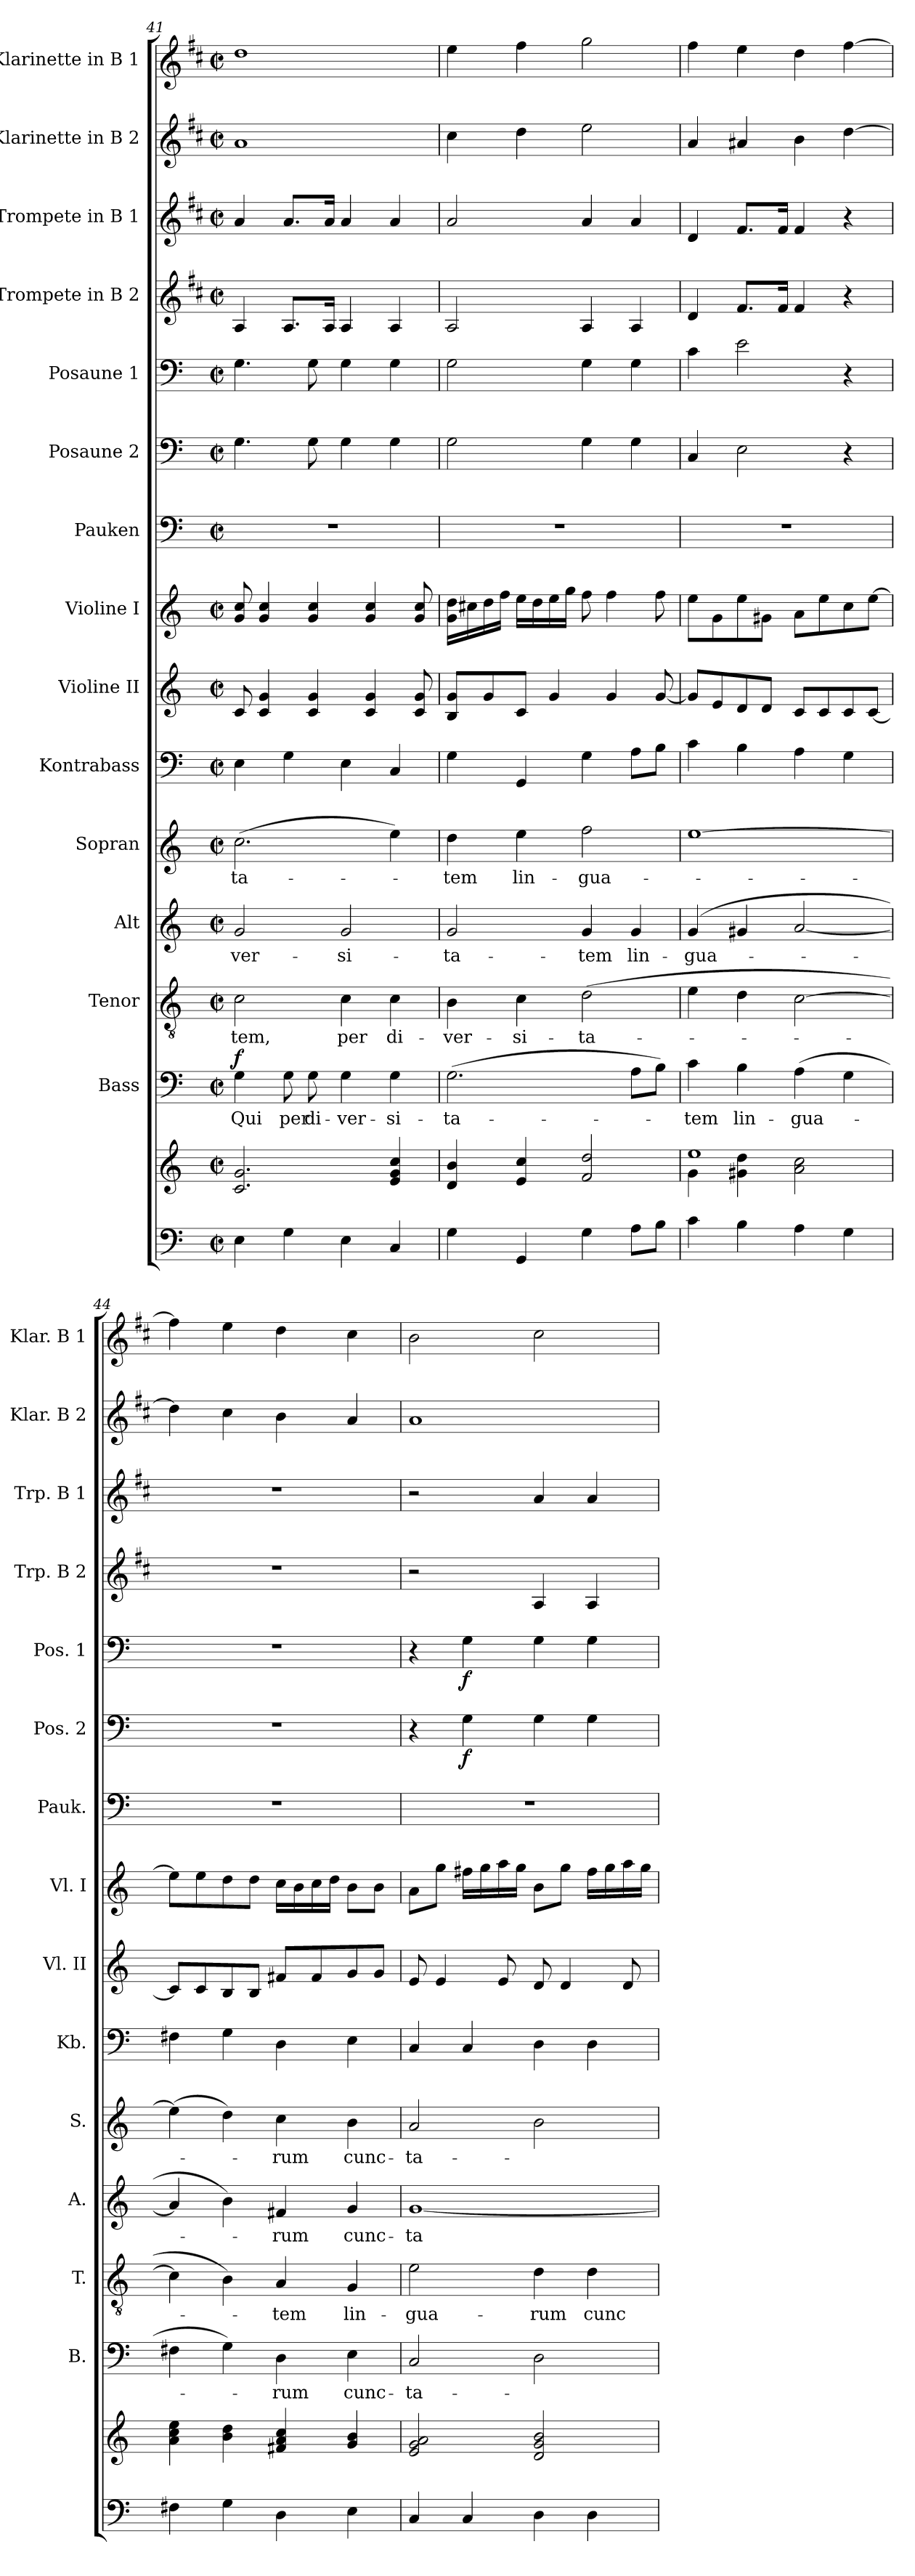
**kern	**kern	**kern	**text	**dynam	**kern	**text	**kern	**text	**kern	**text	**kern	**kern	**kern	**kern	**kern	**dynam	**kern	**dynam	**kern	**kern	**kern	**kern
*part15	*part15	*part14	*part14	*part14	*part13	*part13	*part12	*part12	*part11	*part11	*part10	*part9	*part8	*part7	*part6	*part6	*part5	*part5	*part4	*part3	*part2	*part1
*staff16	*staff15	*staff14	*staff14	*staff14	*staff13	*staff13	*staff12	*staff12	*staff11	*staff11	*staff10	*staff9	*staff8	*staff7	*staff6	*staff6	*staff5	*staff5	*staff4	*staff3	*staff2	*staff1
*	*	*I"Bass	*	*	*I"Tenor	*	*I"Alt	*	*I"Sopran	*	*I"Kontrabass	*I"Violine II	*I"Violine I	*I"Pauken	*I"Posaune 2	*	*I"Posaune 1	*	*I"Trompete in B 2	*I"Trompete in B 1	*I"Klarinette in B 2	*I"Klarinette in B 1
*	*	*I'B.	*	*	*I'T.	*	*I'A.	*	*I'S.	*	*I'Kb.	*I'Vl. II	*I'Vl. I	*I'Pauk.	*I'Pos. 2	*	*I'Pos. 1	*	*I'Trp. B 2	*I'Trp. B 1	*I'Klar. B 2	*I'Klar. B 1
!!LO:PB:g=z
*clefF4	*clefG2	*clefF4	*	*	*clefGv2	*	*clefG2	*	*clefG2	*	*clefF4	*clefG2	*clefG2	*clefF4	*clefF4	*	*clefF4	*	*clefG2	*clefG2	*clefG2	*clefG2
*	*	*	*	*	*	*	*	*	*	*	*ITrd7c12	*	*	*	*	*	*	*	*ITrd1c2	*ITrd1c2	*ITrd1c2	*ITrd1c2
*k[]	*k[]	*k[]	*	*	*k[]	*	*k[]	*	*k[]	*	*k[]	*k[]	*k[]	*k[]	*k[]	*	*k[]	*	*k[]	*k[]	*k[]	*k[]
*C:	*C:	*C:	*	*	*C:	*	*C:	*	*C:	*	*C:	*C:	*C:	*C:	*C:	*	*C:	*	*C:	*C:	*C:	*C:
*M2/2	*M2/2	*M2/2	*	*	*M2/2	*	*M2/2	*	*M2/2	*	*M2/2	*M2/2	*M2/2	*M2/2	*M2/2	*	*M2/2	*	*M2/2	*M2/2	*M2/2	*M2/2
*met(c|)	*met(c|)	*met(c|)	*	*	*met(c|)	*	*met(c|)	*	*met(c|)	*	*met(c|)	*met(c|)	*met(c|)	*met(c|)	*met(c|)	*	*met(c|)	*	*met(c|)	*met(c|)	*met(c|)	*met(c|)
=41	=41	=41	=41	=41	=41	=41	=41	=41	=41	=41	=41	=41	=41	=41	=41	=41	=41	=41	=41	=41	=41	=41
!	!	!	!LO:LY:b	!LO:DY:a	!	!LO:LY:b	!	!LO:LY:b	!	!LO:LY:b	!	!	!	!	!	!	!	!	!	!	!	!
4E\	2.c/ 2.g/	4G\	Qui	f	2c\	-tem,	2g/	-ver-	(>2.cc\	-ta-	4EE\	8c/	8g/ 8cc/	1r	4.G\	.	4.G\	.	4G/	4g/	1g	1cc
.	.	.	.	.	.	.	.	.	.	.	.	4c/ 4g/	4g/ 4cc/	.	.	.	.	.	.	.	.	.
!	!	!	!LO:LY:b	!	!	!	!	!	!	!	!	!	!	!	!	!	!	!	!	!	!	!
4G\	.	8G\	per	.	.	.	.	.	.	.	4GG\	.	.	.	.	.	.	.	8.G/L	8.g/L	.	.
!	!	!	!LO:LY:b	!	!	!	!	!	!	!	!	!	!	!	!	!	!	!	!	!	!	!
.	.	8G\	di-	.	.	.	.	.	.	.	.	4c/ 4g/	4g/ 4cc/	.	8G\	.	8G\	.	.	.	.	.
.	.	.	.	.	.	.	.	.	.	.	.	.	.	.	.	.	.	.	16G/Jk	16g/Jk	.	.
!	!	!	!LO:LY:b	!	!	!LO:LY:b	!	!LO:LY:b	!	!	!	!	!	!	!	!	!	!	!	!	!	!
4E\	.	4G\	-ver-	.	4c\	per	2g/	-si-	.	.	4EE\	.	.	.	4G\	.	4G\	.	4G/	4g/	.	.
.	.	.	.	.	.	.	.	.	.	.	.	4c/ 4g/	4g/ 4cc/	.	.	.	.	.	.	.	.	.
!	!	!	!LO:LY:b	!	!	!LO:LY:b	!	!	!	!	!	!	!	!	!	!	!	!	!	!	!	!
4C/	4e/ 4g/ 4cc/	4G\	-si-	.	4c\	di-	.	.	4ee\)	.	4CC/	.	.	.	4G\	.	4G\	.	4G/	4g/	.	.
.	.	.	.	.	.	.	.	.	.	.	.	8c/ 8g/	8g/ 8cc/	.	.	.	.	.	.	.	.	.
=42	=42	=42	=42	=42	=42	=42	=42	=42	=42	=42	=42	=42	=42	=42	=42	=42	=42	=42	=42	=42	=42	=42
!	!	!	!LO:LY:b	!	!	!LO:LY:b	!	!LO:LY:b	!	!LO:LY:b	!	!	!	!	!	!	!	!	!	!	!	!
4G\	4d/ 4b/	(>2.G\	-ta-	.	4B\	-ver-	2g/	-ta-	4dd\	-tem	4GG\	8B/ 8g/L	16g\ 16dd\LL	1r	2G\	.	2G\	.	2G/	2g/	4b\	4dd\
.	.	.	.	.	.	.	.	.	.	.	.	.	16cc#X\	.	.	.	.	.	.	.	.	.
.	.	.	.	.	.	.	.	.	.	.	.	8g/	16dd\	.	.	.	.	.	.	.	.	.
.	.	.	.	.	.	.	.	.	.	.	.	.	16ff\JJ	.	.	.	.	.	.	.	.	.
!	!	!	!	!	!	!LO:LY:b	!	!	!	!LO:LY:b	!	!	!	!	!	!	!	!	!	!	!	!
4GG/	4e/ 4cc/	.	.	.	4c\	-si-	.	.	4ee\	lin-	4GGG/	8c/J	16ee\LL	.	.	.	.	.	.	.	4cc\	4ee\
.	.	.	.	.	.	.	.	.	.	.	.	.	16dd\	.	.	.	.	.	.	.	.	.
.	.	.	.	.	.	.	.	.	.	.	.	4g/	16ee\	.	.	.	.	.	.	.	.	.
.	.	.	.	.	.	.	.	.	.	.	.	.	16gg\JJ	.	.	.	.	.	.	.	.	.
!	!	!	!	!	!	!LO:LY:b	!	!LO:LY:b	!	!LO:LY:b	!	!	!	!	!	!	!	!	!	!	!	!
4G\	2f/ 2dd/	.	.	.	(>2d\	-ta-	4g/	-tem	2ff\	-gua-	4GG\	.	8ff\	.	4G\	.	4G\	.	4G/	4g/	2dd\	2ff\
.	.	.	.	.	.	.	.	.	.	.	.	4g/	4ff\	.	.	.	.	.	.	.	.	.
!	!	!	!	!	!	!	!	!LO:LY:b	!	!	!	!	!	!	!	!	!	!	!	!	!	!
8A\L	.	8A\L	.	.	.	.	4g/	lin-	.	.	8AA\L	.	.	.	4G\	.	4G\	.	4G/	4g/	.	.
8B\J	.	8B\J)	.	.	.	.	.	.	.	.	8BB\J	[8g/	8ff\	.	.	.	.	.	.	.	.	.
=43	=43	=43	=43	=43	=43	=43	=43	=43	=43	=43	=43	=43	=43	=43	=43	=43	=43	=43	=43	=43	=43	=43
*	*^	*	*	*	*	*	*	*	*	*	*	*	*	*	*	*	*	*	*	*	*	*
!	!	!	!	!LO:LY:b	!	!	!	!	!LO:LY:b	!	!	!	!	!	!	!	!	!	!	!	!	!	!
4c\	1ee	4g\	4c\	-tem	.	4e\	.	(4g/	-gua-	[1ee	.	4C\	8g/L]	8ee\L	1r	4C/	.	4c\	.	4c/	4c/	4g/	4ee\
.	.	.	.	.	.	.	.	.	.	.	.	.	8e/	8g\	.	.	.	.	.	.	.	.	.
!	!	!	!	!LO:LY:b	!	!	!	!	!	!	!	!	!	!	!	!	!	!	!	!	!	!	!
4B\	.	4g#X\ 4dd\	4B\	lin-	.	4d\	.	4g#X/	.	.	.	4BB\	8d/	8ee\	.	2E\	.	2e\	.	8.e/L	8.e/L	4g#X/	4dd\
.	.	.	.	.	.	.	.	.	.	.	.	.	8d/J	8g#X\J	.	.	.	.	.	.	.	.	.
.	.	.	.	.	.	.	.	.	.	.	.	.	.	.	.	.	.	.	.	16e/Jk	16e/Jk	.	.
!	!	!	!	!LO:LY:b	!	!	!	!	!	!	!	!	!	!	!	!	!	!	!	!	!	!	!
4A\	.	2a\ 2cc\	(>4A\	-gua-	.	[2c\	.	[2a/	.	.	.	4AA\	8c/L	8a\L	.	.	.	.	.	4e/	4e/	4a\	4cc\
.	.	.	.	.	.	.	.	.	.	.	.	.	8c/	8ee\	.	.	.	.	.	.	.	.	.
4G\	.	.	4G\	.	.	.	.	.	.	.	.	4GG\	8c/	8cc\	.	4r	.	4r	.	4r	4r	[4cc\	[4ee\
.	.	.	.	.	.	.	.	.	.	.	.	.	[8c/J	[8ee\J	.	.	.	.	.	.	.	.	.
*	*v	*v	*	*	*	*	*	*	*	*	*	*	*	*	*	*	*	*	*	*	*	*	*
=44	=44	=44	=44	=44	=44	=44	=44	=44	=44	=44	=44	=44	=44	=44	=44	=44	=44	=44	=44	=44	=44	=44
4F#X\	4a\ 4cc\ 4ee\	4F#X\	.	.	4c\]	.	4a/]	.	(>4ee\]	.	4FF#X\	8c/L]	8ee\L]	1r	1r	.	1r	.	1r	1r	4cc\]	4ee\]
.	.	.	.	.	.	.	.	.	.	.	.	8c/	8ee\	.	.	.	.	.	.	.	.	.
4G\	4b\ 4dd\	4G\)	.	.	4B\)	.	4b\)	.	4dd\)	.	4GG\	8B/	8dd\	.	.	.	.	.	.	.	4b\	4dd\
.	.	.	.	.	.	.	.	.	.	.	.	8B/J	8dd\J	.	.	.	.	.	.	.	.	.
!	!	!	!LO:LY:b	!	!	!LO:LY:b	!	!LO:LY:b	!	!LO:LY:b	!	!	!	!	!	!	!	!	!	!	!	!
4D\	4f#X/ 4a/ 4cc/	4D\	-rum	.	4A/	-tem	4f#X/	-rum	4cc\	-rum	4DD\	8f#X/L	16cc\LL	.	.	.	.	.	.	.	4a\	4cc\
.	.	.	.	.	.	.	.	.	.	.	.	.	16b\	.	.	.	.	.	.	.	.	.
.	.	.	.	.	.	.	.	.	.	.	.	8f#/	16cc\	.	.	.	.	.	.	.	.	.
.	.	.	.	.	.	.	.	.	.	.	.	.	16dd\JJ	.	.	.	.	.	.	.	.	.
!	!	!	!LO:LY:b	!	!	!LO:LY:b	!	!LO:LY:b	!	!LO:LY:b	!	!	!	!	!	!	!	!	!	!	!	!
4E\	4g/ 4b/	4E\	cunc-	.	4G/	lin-	4g/	cunc-	4b\	cunc-	4EE\	8g/	8b\L	.	.	.	.	.	.	.	4g/	4b\
.	.	.	.	.	.	.	.	.	.	.	.	8g/J	8b\J	.	.	.	.	.	.	.	.	.
=45	=45	=45	=45	=45	=45	=45	=45	=45	=45	=45	=45	=45	=45	=45	=45	=45	=45	=45	=45	=45	=45	=45
!	!	!	!LO:LY:b	!	!	!LO:LY:b	!	!LO:LY:b	!	!LO:LY:b	!	!	!	!	!	!	!	!	!	!	!	!
4C/	2e/ 2g/ 2a/	2C/	-ta-	.	2e\	-gua-	[1g	-ta-	2a/	-ta-	4CC/	8e/	8a\L	1r	4r	.	4r	.	2r	2r	1g	2a\
.	.	.	.	.	.	.	.	.	.	.	.	4e/	8gg\J	.	.	.	.	.	.	.	.	.
!	!	!	!	!	!	!	!	!	!	!	!	!	!	!	!	!LO:DY:b	!	!LO:DY:b	!	!	!	!
4C/	.	.	.	.	.	.	.	.	.	.	4CC/	.	16ff#X\LL	.	4G\	f	4G\	f	.	.	.	.
.	.	.	.	.	.	.	.	.	.	.	.	.	16gg\	.	.	.	.	.	.	.	.	.
.	.	.	.	.	.	.	.	.	.	.	.	8e/	16aa\	.	.	.	.	.	.	.	.	.
.	.	.	.	.	.	.	.	.	.	.	.	.	16gg\JJ	.	.	.	.	.	.	.	.	.
!	!	!	!	!	!	!LO:LY:b	!	!	!	!	!	!	!	!	!	!	!	!	!	!	!	!
4D\	2d/ 2g/ 2b/	2D\	.	.	4d\	-rum	.	.	2b\	.	4DD\	8d/	8b\L	.	4G\	.	4G\	.	4G/	4g/	.	2b\
.	.	.	.	.	.	.	.	.	.	.	.	4d/	8gg\J	.	.	.	.	.	.	.	.	.
!	!	!	!	!	!	!LO:LY:b	!	!	!	!	!	!	!	!	!	!	!	!	!	!	!	!
4D\	.	.	.	.	4d\	cunc-	.	.	.	.	4DD\	.	16ff#\LL	.	4G\	.	4G\	.	4G/	4g/	.	.
.	.	.	.	.	.	.	.	.	.	.	.	.	16gg\	.	.	.	.	.	.	.	.	.
.	.	.	.	.	.	.	.	.	.	.	.	8d/	16aa\	.	.	.	.	.	.	.	.	.
.	.	.	.	.	.	.	.	.	.	.	.	.	16gg\JJ	.	.	.	.	.	.	.	.	.
=	=	=	=	=	=	=	=	=	=	=	=	=	=	=	=	=	=	=	=	=	=	=
*-	*-	*-	*-	*-	*-	*-	*-	*-	*-	*-	*-	*-	*-	*-	*-	*-	*-	*-	*-	*-	*-	*-
